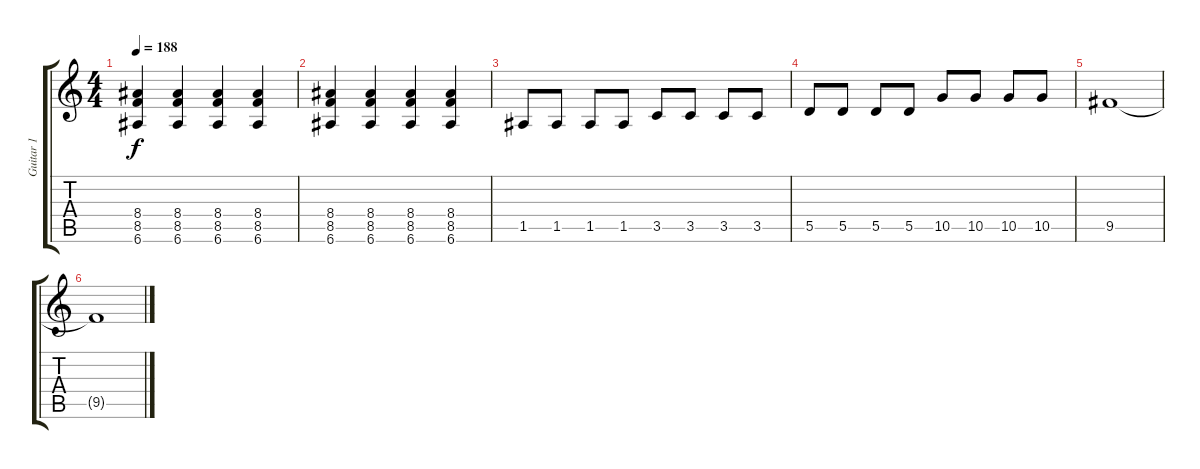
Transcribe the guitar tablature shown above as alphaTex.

\track ("Guitar 1" "Guitar 1") {instrument electricguitarclean}
\staff {score tabs}
\tuning (E4 B3 G3 D3 A2 E2) {hide}
\ts (4 4)
\tempo 188
\clef g2
\ks c
(8.4 8.5 6.6).4{dy f} (8.4 8.5 6.6).4 (8.4 8.5 6.6).4 (8.4 8.5 6.6).4 |
(8.4 8.5 6.6).4 (8.4 8.5 6.6).4 (8.4 8.5 6.6).4 (8.4 8.5 6.6).4 |
1.5.8 1.5.8 1.5.8 1.5.8 3.5.8 3.5.8 3.5.8 3.5.8 |
5.5.8 5.5.8 5.5.8 5.5.8 10.5.8 10.5.8 10.5.8 10.5.8 |
9.5.1 |
9.5{t}.1
